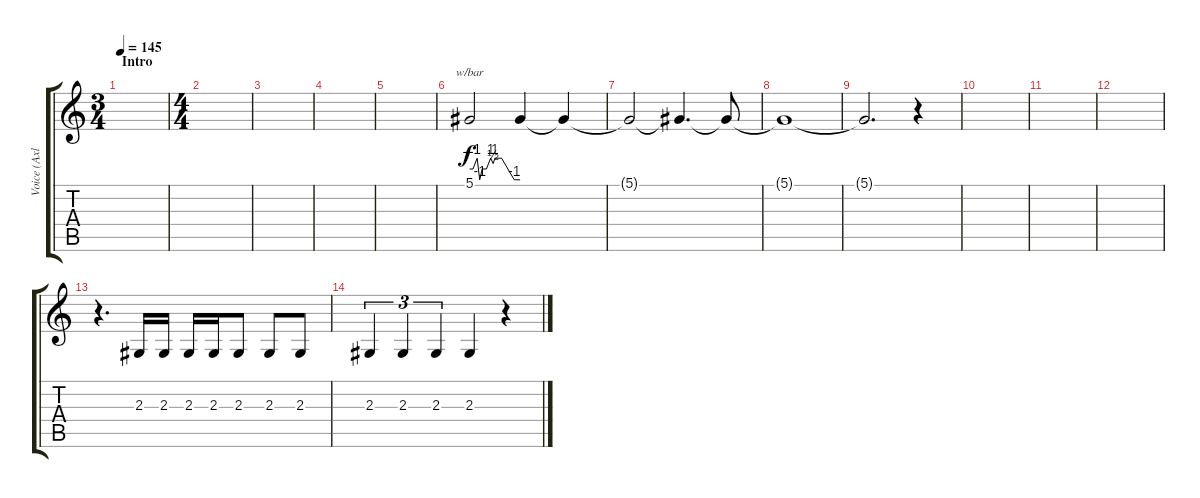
\track ("Voice (Axl)" "Voice (Axl") {instrument lead2sawtooth}
\staff {score tabs}
\tuning (Eb4 Bb3 Gb3 Db3 Ab2 Eb2) {hide}
\ts (3 4)
\section ("" "Intro")
\tempo 145
\clef g2
\ks c
|
\ts (4 4)
|
|
|
|
5.1.2{tbe (custom default 0 0 4 0 9 4 12 -4 15 0 20 0 25 4 28 2 30 4 38 4 53 -4 60 -4)} 5.1{t}.4 5.1{t}.4 |
5.1{t}.2 5.1{t}.4{d} 5.1{t}.8 |
5.1{t}.1 |
5.1{t}.2{d} r.4 |
|
|
|
r.4{d} 2.3.16 2.3.16 2.3.16 2.3.16 2.3.8 2.3.8 2.3.8 |
2.3.4{tu (3 2)} 2.3.4{tu (3 2)} 2.3.4{tu (3 2)} 2.3.4 r.4
